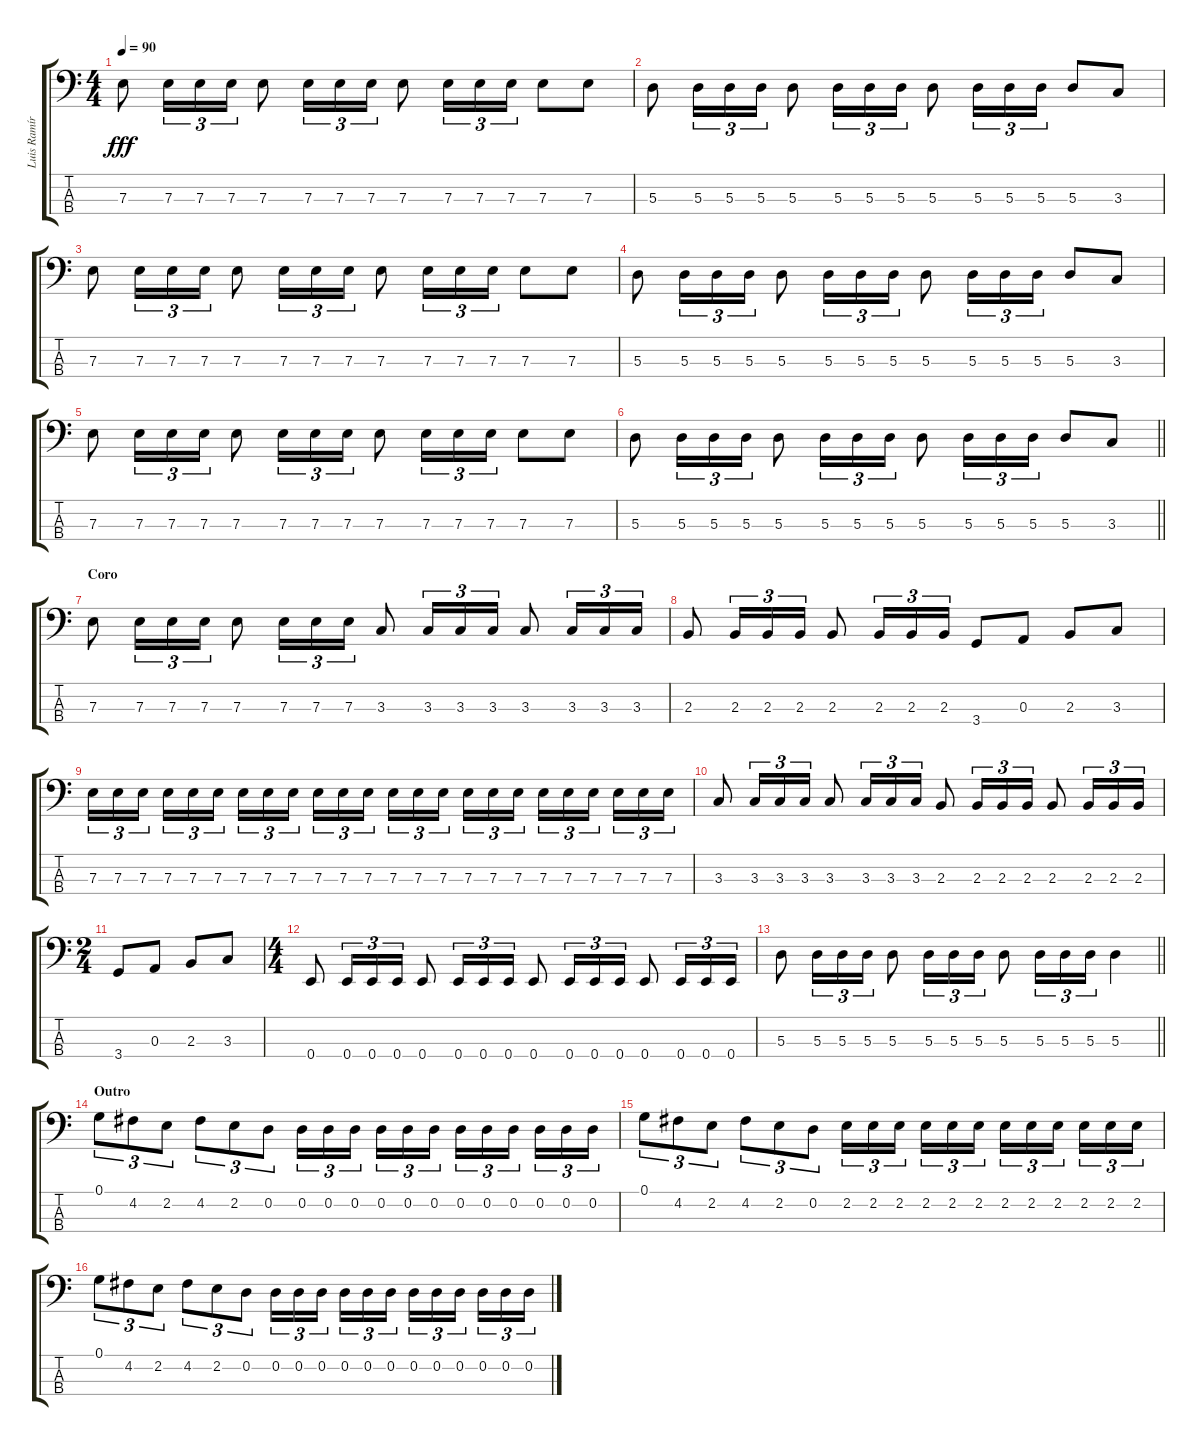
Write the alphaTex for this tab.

\track ("Luis Ramírez" "Luis Ramír") {instrument electricbassfinger}
\staff {score tabs}
\tuning (G2 D2 A1 E1) {hide}
\ts (4 4)
\tempo 90
\clef f4
\ks c
7.3.8{dy fff} 7.3.16{tu (3 2)} 7.3.16{tu (3 2)} 7.3.16{tu (3 2)} 7.3.8 7.3.16{tu (3 2)} 7.3.16{tu (3 2)} 7.3.16{tu (3 2)} 7.3.8 7.3.16{tu (3 2)} 7.3.16{tu (3 2)} 7.3.16{tu (3 2)} 7.3.8 7.3.8 |
5.3.8 5.3.16{tu (3 2)} 5.3.16{tu (3 2)} 5.3.16{tu (3 2)} 5.3.8 5.3.16{tu (3 2)} 5.3.16{tu (3 2)} 5.3.16{tu (3 2)} 5.3.8 5.3.16{tu (3 2)} 5.3.16{tu (3 2)} 5.3.16{tu (3 2)} 5.3.8 3.3.8 |
7.3.8 7.3.16{tu (3 2)} 7.3.16{tu (3 2)} 7.3.16{tu (3 2)} 7.3.8 7.3.16{tu (3 2)} 7.3.16{tu (3 2)} 7.3.16{tu (3 2)} 7.3.8 7.3.16{tu (3 2)} 7.3.16{tu (3 2)} 7.3.16{tu (3 2)} 7.3.8 7.3.8 |
5.3.8 5.3.16{tu (3 2)} 5.3.16{tu (3 2)} 5.3.16{tu (3 2)} 5.3.8 5.3.16{tu (3 2)} 5.3.16{tu (3 2)} 5.3.16{tu (3 2)} 5.3.8 5.3.16{tu (3 2)} 5.3.16{tu (3 2)} 5.3.16{tu (3 2)} 5.3.8 3.3.8 |
7.3.8 7.3.16{tu (3 2)} 7.3.16{tu (3 2)} 7.3.16{tu (3 2)} 7.3.8 7.3.16{tu (3 2)} 7.3.16{tu (3 2)} 7.3.16{tu (3 2)} 7.3.8 7.3.16{tu (3 2)} 7.3.16{tu (3 2)} 7.3.16{tu (3 2)} 7.3.8 7.3.8 |
\barLineRight lightlight
5.3.8 5.3.16{tu (3 2)} 5.3.16{tu (3 2)} 5.3.16{tu (3 2)} 5.3.8 5.3.16{tu (3 2)} 5.3.16{tu (3 2)} 5.3.16{tu (3 2)} 5.3.8 5.3.16{tu (3 2)} 5.3.16{tu (3 2)} 5.3.16{tu (3 2)} 5.3.8 3.3.8 |
\section ("" "Coro")
7.3.8 7.3.16{tu (3 2)} 7.3.16{tu (3 2)} 7.3.16{tu (3 2)} 7.3.8 7.3.16{tu (3 2)} 7.3.16{tu (3 2)} 7.3.16{tu (3 2)} 3.3.8 3.3.16{tu (3 2)} 3.3.16{tu (3 2)} 3.3.16{tu (3 2)} 3.3.8 3.3.16{tu (3 2)} 3.3.16{tu (3 2)} 3.3.16{tu (3 2)} |
2.3.8 2.3.16{tu (3 2)} 2.3.16{tu (3 2)} 2.3.16{tu (3 2)} 2.3.8 2.3.16{tu (3 2)} 2.3.16{tu (3 2)} 2.3.16{tu (3 2)} 3.4.8 0.3.8 2.3.8 3.3.8 |
7.3.16{tu (3 2)} 7.3.16{tu (3 2)} 7.3.16{tu (3 2) beam splitsecondary} 7.3.16{tu (3 2)} 7.3.16{tu (3 2)} 7.3.16{tu (3 2)} 7.3.16{tu (3 2)} 7.3.16{tu (3 2)} 7.3.16{tu (3 2) beam splitsecondary} 7.3.16{tu (3 2)} 7.3.16{tu (3 2)} 7.3.16{tu (3 2)} 7.3.16{tu (3 2)} 7.3.16{tu (3 2)} 7.3.16{tu (3 2) beam splitsecondary} 7.3.16{tu (3 2)} 7.3.16{tu (3 2)} 7.3.16{tu (3 2)} 7.3.16{tu (3 2)} 7.3.16{tu (3 2)} 7.3.16{tu (3 2) beam splitsecondary} 7.3.16{tu (3 2)} 7.3.16{tu (3 2)} 7.3.16{tu (3 2)} |
3.3.8 3.3.16{tu (3 2)} 3.3.16{tu (3 2)} 3.3.16{tu (3 2)} 3.3.8 3.3.16{tu (3 2)} 3.3.16{tu (3 2)} 3.3.16{tu (3 2)} 2.3.8 2.3.16{tu (3 2)} 2.3.16{tu (3 2)} 2.3.16{tu (3 2)} 2.3.8 2.3.16{tu (3 2)} 2.3.16{tu (3 2)} 2.3.16{tu (3 2)} |
\ts (2 4)
3.4.8 0.3.8 2.3.8 3.3.8 |
\ts (4 4)
0.4.8 0.4.16{tu (3 2)} 0.4.16{tu (3 2)} 0.4.16{tu (3 2)} 0.4.8 0.4.16{tu (3 2)} 0.4.16{tu (3 2)} 0.4.16{tu (3 2)} 0.4.8 0.4.16{tu (3 2)} 0.4.16{tu (3 2)} 0.4.16{tu (3 2)} 0.4.8 0.4.16{tu (3 2)} 0.4.16{tu (3 2)} 0.4.16{tu (3 2)} |
\barLineRight lightlight
5.3.8 5.3.16{tu (3 2)} 5.3.16{tu (3 2)} 5.3.16{tu (3 2)} 5.3.8 5.3.16{tu (3 2)} 5.3.16{tu (3 2)} 5.3.16{tu (3 2)} 5.3.8 5.3.16{tu (3 2)} 5.3.16{tu (3 2)} 5.3.16{tu (3 2)} 5.3.4 |
\section ("" "Outro")
0.1.8{tu (3 2)} 4.2.8{tu (3 2)} 2.2.8{tu (3 2)} 4.2.8{tu (3 2)} 2.2.8{tu (3 2)} 0.2.8{tu (3 2)} 0.2.16{tu (3 2)} 0.2.16{tu (3 2)} 0.2.16{tu (3 2) beam splitsecondary} 0.2.16{tu (3 2)} 0.2.16{tu (3 2)} 0.2.16{tu (3 2)} 0.2.16{tu (3 2)} 0.2.16{tu (3 2)} 0.2.16{tu (3 2) beam splitsecondary} 0.2.16{tu (3 2)} 0.2.16{tu (3 2)} 0.2.16{tu (3 2)} |
0.1.8{tu (3 2)} 4.2.8{tu (3 2)} 2.2.8{tu (3 2)} 4.2.8{tu (3 2)} 2.2.8{tu (3 2)} 0.2.8{tu (3 2)} 2.2.16{tu (3 2)} 2.2.16{tu (3 2)} 2.2.16{tu (3 2) beam splitsecondary} 2.2.16{tu (3 2)} 2.2.16{tu (3 2)} 2.2.16{tu (3 2)} 2.2.16{tu (3 2)} 2.2.16{tu (3 2)} 2.2.16{tu (3 2) beam splitsecondary} 2.2.16{tu (3 2)} 2.2.16{tu (3 2)} 2.2.16{tu (3 2)} |
0.1.8{tu (3 2)} 4.2.8{tu (3 2)} 2.2.8{tu (3 2)} 4.2.8{tu (3 2)} 2.2.8{tu (3 2)} 0.2.8{tu (3 2)} 0.2.16{tu (3 2)} 0.2.16{tu (3 2)} 0.2.16{tu (3 2) beam splitsecondary} 0.2.16{tu (3 2)} 0.2.16{tu (3 2)} 0.2.16{tu (3 2)} 0.2.16{tu (3 2)} 0.2.16{tu (3 2)} 0.2.16{tu (3 2) beam splitsecondary} 0.2.16{tu (3 2)} 0.2.16{tu (3 2)} 0.2.16{tu (3 2)}
